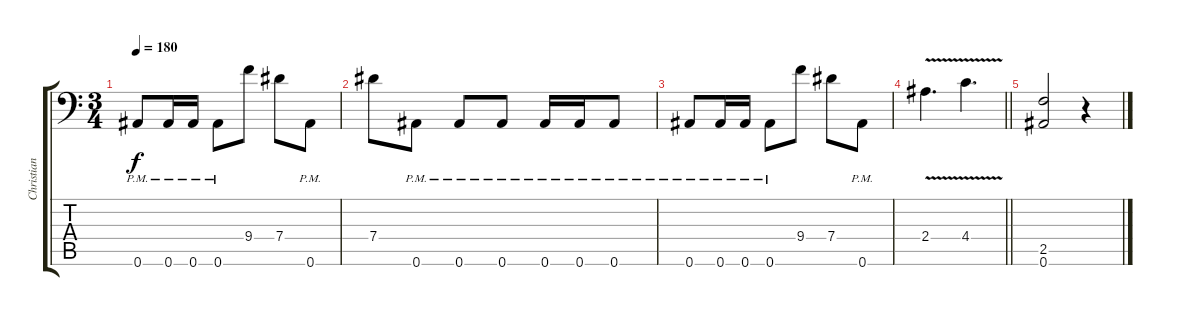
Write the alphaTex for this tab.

\track ("Christian Abbott" "Christian ") {instrument distortionguitar}
\staff {score tabs}
\tuning (Bb3 F3 Db3 Ab2 Eb2 Bb1) {hide}
\ts (3 4)
\tempo 180
\clef f4
\ks c
0.6{pm}.8{dy f} 0.6{pm}.16 0.6{pm}.16 0.6{pm}.8 9.4.8 7.4.8 0.6{pm}.8 |
7.4.8 0.6{pm}.8 0.6{pm}.8 0.6{pm}.8 0.6{pm}.16 0.6{pm}.16 0.6{pm}.8 |
0.6{pm}.8 0.6{pm}.16 0.6{pm}.16 0.6{pm}.8 9.4.8 7.4.8 0.6{pm}.8 |
\barLineRight lightlight
2.4{v}.4{d} 4.4{v}.4{d} |
(2.5 0.6).2 r.4
